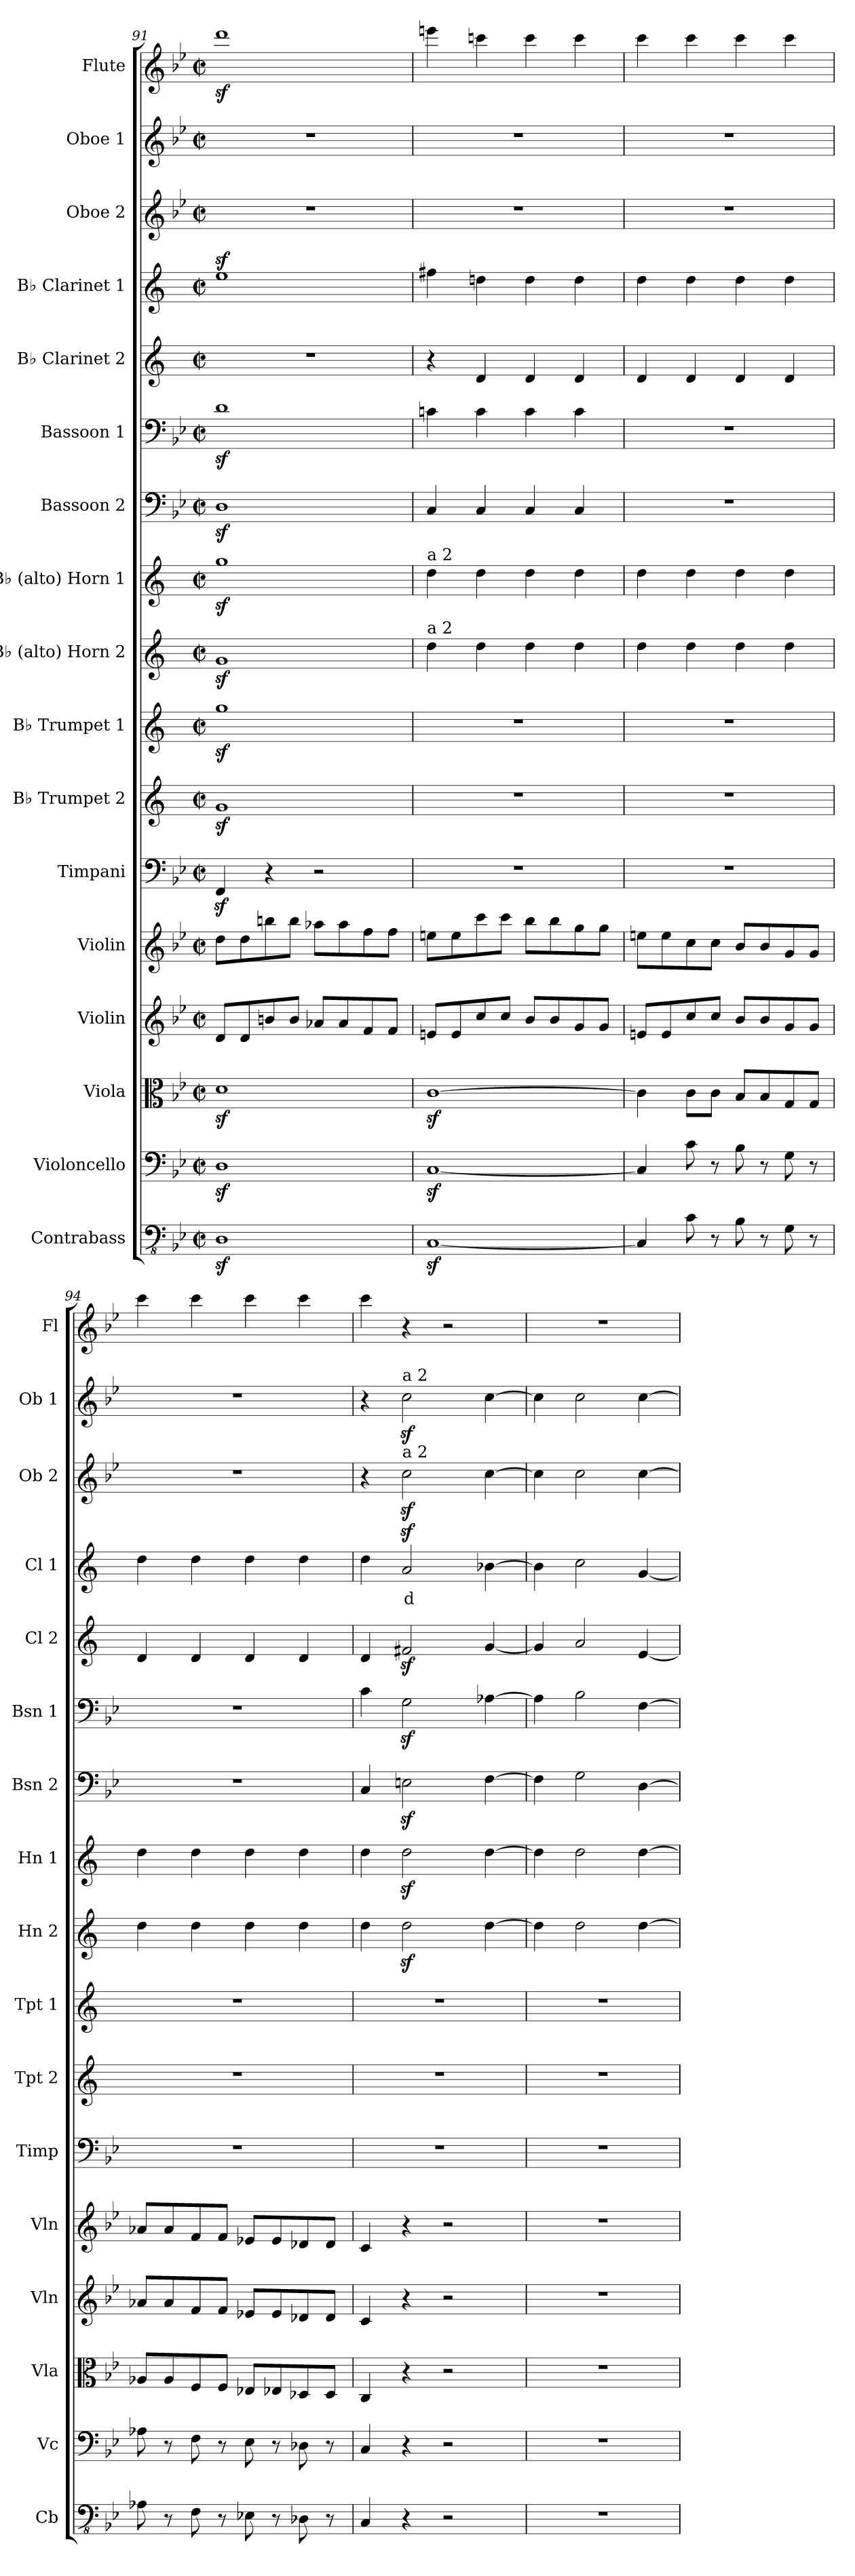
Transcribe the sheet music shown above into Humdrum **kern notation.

**kern	**kern	**kern	**kern	**kern	**kern	**kern	**kern	**kern	**kern	**kern	**kern	**kern	**kern	**text	**kern	**kern	**kern
*part17	*part16	*part15	*part14	*part13	*part12	*part11	*part10	*part9	*part8	*part7	*part6	*part5	*part4	*part4	*part3	*part2	*part1
*staff17	*staff16	*staff15	*staff14	*staff13	*staff12	*staff11	*staff10	*staff9	*staff8	*staff7	*staff6	*staff5	*staff4	*staff4	*staff3	*staff2	*staff1
*I"Contrabass	*I"Violoncello	*I"Viola	*I"Violin	*I"Violin	*I"Timpani	*I"B♭ Trumpet 2	*I"B♭ Trumpet 1	*I"B♭ (alto) Horn 2	*I"B♭ (alto) Horn 1	*I"Bassoon 2	*I"Bassoon 1	*I"B♭ Clarinet 2	*I"B♭ Clarinet 1	*	*I"Oboe 2	*I"Oboe 1	*I"Flute
*I'Cb	*I'Vc	*I'Vla	*I'Vln	*I'Vln	*I'Timp	*I'Tpt 2	*I'Tpt 1	*I'Hn 2	*I'Hn 1	*I'Bsn 2	*I'Bsn 1	*I'Cl 2	*I'Cl 1	*	*I'Ob 2	*I'Ob 1	*I'Fl
*clefFv4	*clefF4	*clefC3	*clefG2	*clefG2	*clefF4	*clefG2	*clefG2	*clefG2	*clefG2	*clefF4	*clefF4	*clefG2	*clefG2	*	*clefG2	*clefG2	*clefG2
*	*	*	*	*	*	*ITrd1c2	*ITrd1c2	*ITrd1c2	*ITrd1c2	*	*	*ITrd1c2	*ITrd1c2	*	*	*	*
*k[b-e-]	*k[b-e-]	*k[b-e-]	*k[b-e-]	*k[b-e-]	*k[b-e-]	*k[b-e-]	*k[b-e-]	*k[b-e-]	*k[b-e-]	*k[b-e-]	*k[b-e-]	*k[b-e-]	*k[b-e-]	*	*k[b-e-]	*k[b-e-]	*k[b-e-]
*M2/2	*M2/2	*M2/2	*M2/2	*M2/2	*M2/2	*M2/2	*M2/2	*M2/2	*M2/2	*M2/2	*M2/2	*M2/2	*M2/2	*	*M2/2	*M2/2	*M2/2
*met(c|)	*met(c|)	*met(c|)	*met(c|)	*met(c|)	*met(c|)	*met(c|)	*met(c|)	*met(c|)	*met(c|)	*met(c|)	*met(c|)	*met(c|)	*met(c|)	*	*met(c|)	*met(c|)	*met(c|)
=91	=91	=91	=91	=91	=91	=91	=91	=91	=91	=91	=91	=91	=91	=91	=91	=91	=91
1DDz<	1Dz<	1dz<	8d/L	8dd\L	4FFz</	1fz<	1ffz<	1fz<	1ffz<	1Dz<	1dz<	1r	1ddz<	.	1r	1r	1dddz<
.	.	.	8d/	8dd\	.	.	.	.	.	.	.	.	.	.	.	.	.
.	.	.	8bn/	8bbn\	4r	.	.	.	.	.	.	.	.	.	.	.	.
.	.	.	8b/J	8bb\J	.	.	.	.	.	.	.	.	.	.	.	.	.
.	.	.	8a-X/L	8aa-X\L	2r	.	.	.	.	.	.	.	.	.	.	.	.
.	.	.	8a-/	8aa-\	.	.	.	.	.	.	.	.	.	.	.	.	.
.	.	.	8f/	8ff\	.	.	.	.	.	.	.	.	.	.	.	.	.
.	.	.	8f/J	8ff\J	.	.	.	.	.	.	.	.	.	.	.	.	.
=92	=92	=92	=92	=92	=92	=92	=92	=92	=92	=92	=92	=92	=92	=92	=92	=92	=92
!	!	!	!	!	!	!	!	!	!LO:TX:a:t=a 2	!	!	!	!	!	!	!	!
!	!	!	!	!	!	!	!	!LO:TX:a:t=a 2	!	!	!	!	!	!	!	!	!
[1CCz<	[1Cz<	[1cz<	8en/L	8een\L	1r	1r	1r	4cc\	4cc\	4C/	4cn\	4r	4een\	.	1r	1r	4eeen\
.	.	.	8e/	8ee\	.	.	.	.	.	.	.	.	.	.	.	.	.
.	.	.	8cc/	8ccc\	.	.	.	4cc\	4cc\	4C/	4c\	4c/	4ccn\	.	.	.	4cccn\
.	.	.	8cc/J	8ccc\J	.	.	.	.	.	.	.	.	.	.	.	.	.
.	.	.	8b-/L	8bb-\L	.	.	.	4cc\	4cc\	4C/	4c\	4c/	4cc\	.	.	.	4ccc\
.	.	.	8b-/	8bb-\	.	.	.	.	.	.	.	.	.	.	.	.	.
.	.	.	8g/	8gg\	.	.	.	4cc\	4cc\	4C/	4c\	4c/	4cc\	.	.	.	4ccc\
.	.	.	8g/J	8gg\J	.	.	.	.	.	.	.	.	.	.	.	.	.
=93	=93	=93	=93	=93	=93	=93	=93	=93	=93	=93	=93	=93	=93	=93	=93	=93	=93
4CC/]	4C/]	4c\]	8en/L	8een\L	1r	1r	1r	4cc\	4cc\	1r	1r	4c/	4cc\	.	1r	1r	4ccc\
.	.	.	8e/	8ee\	.	.	.	.	.	.	.	.	.	.	.	.	.
8C\	8c\	8c\L	8cc/	8cc\	.	.	.	4cc\	4cc\	.	.	4c/	4cc\	.	.	.	4ccc\
8r	8r	8c\J	8cc/J	8cc\J	.	.	.	.	.	.	.	.	.	.	.	.	.
8BB-\	8B-\	8B-/L	8b-/L	8b-/L	.	.	.	4cc\	4cc\	.	.	4c/	4cc\	.	.	.	4ccc\
8r	8r	8B-/	8b-/	8b-/	.	.	.	.	.	.	.	.	.	.	.	.	.
8GG\	8G\	8G/	8g/	8g/	.	.	.	4cc\	4cc\	.	.	4c/	4cc\	.	.	.	4ccc\
8r	8r	8G/J	8g/J	8g/J	.	.	.	.	.	.	.	.	.	.	.	.	.
!!LO:PB:g=z
=94	=94	=94	=94	=94	=94	=94	=94	=94	=94	=94	=94	=94	=94	=94	=94	=94	=94
8AA-X\	8A-X\	8A-X/L	8a-X/L	8a-X/L	1r	1r	1r	4cc\	4cc\	1r	1r	4c/	4cc\	.	1r	1r	4ccc\
8r	8r	8A-/	8a-/	8a-/	.	.	.	.	.	.	.	.	.	.	.	.	.
8FF\	8F\	8F/	8f/	8f/	.	.	.	4cc\	4cc\	.	.	4c/	4cc\	.	.	.	4ccc\
8r	8r	8F/J	8f/J	8f/J	.	.	.	.	.	.	.	.	.	.	.	.	.
8EE-X\	8E-\	8E-X/L	8e-X/L	8e-X/L	.	.	.	4cc\	4cc\	.	.	4c/	4cc\	.	.	.	4ccc\
8r	8r	8E-X/	8e-/	8e-/	.	.	.	.	.	.	.	.	.	.	.	.	.
8DD-X\	8D-X\	8D-X/	8d-X/	8d-X/	.	.	.	4cc\	4cc\	.	.	4c/	4cc\	.	.	.	4ccc\
8r	8r	8D-/J	8d-/J	8d-/J	.	.	.	.	.	.	.	.	.	.	.	.	.
=95	=95	=95	=95	=95	=95	=95	=95	=95	=95	=95	=95	=95	=95	=95	=95	=95	=95
4CC/	4C/	4C/	4c/	4c/	1r	1r	1r	4cc\	4cc\	4C/	4c\	4c/	4cc\	.	4r	4r	4ccc\
!	!	!	!	!	!	!	!	!	!	!	!	!	!	!	!	!LO:TX:a:t=a 2	!
!	!	!	!	!	!	!	!	!	!	!	!	!	!	!	!LO:TX:a:t=a 2	!	!
!	!	!	!	!	!	!	!	!	!	!	!	!	!	!LO:LY:b:color=#FF0000	!	!	!
4r	4r	4r	4r	4r	.	.	.	2ccz<\	2ccz<\	2Enz<\	2Gz<\	2enz</	2gz</	d	2ccz<\	2ccz<\	4r
2r	2r	2r	2r	2r	.	.	.	.	.	.	.	.	.	.	.	.	2r
.	.	.	.	.	.	.	.	[4cc\	[4cc\	[4F\	[4A-X\	[4f/	[4a-X\	.	[4cc\	[4cc\	.
=96	=96	=96	=96	=96	=96	=96	=96	=96	=96	=96	=96	=96	=96	=96	=96	=96	=96
1r	1r	1r	1r	1r	1r	1r	1r	4cc\]	4cc\]	4F\]	4A-\]	4f/]	4a-\]	.	4cc\]	4cc\]	1r
.	.	.	.	.	.	.	.	2cc\	2cc\	2G\	2B-\	2g/	2b-\	.	2cc\	2cc\	.
.	.	.	.	.	.	.	.	[4cc\	[4cc\	[4D\	[4F\	[4d/	[4f/	.	[4cc\	[4cc\	.
=	=	=	=	=	=	=	=	=	=	=	=	=	=	=	=	=	=
*-	*-	*-	*-	*-	*-	*-	*-	*-	*-	*-	*-	*-	*-	*-	*-	*-	*-
